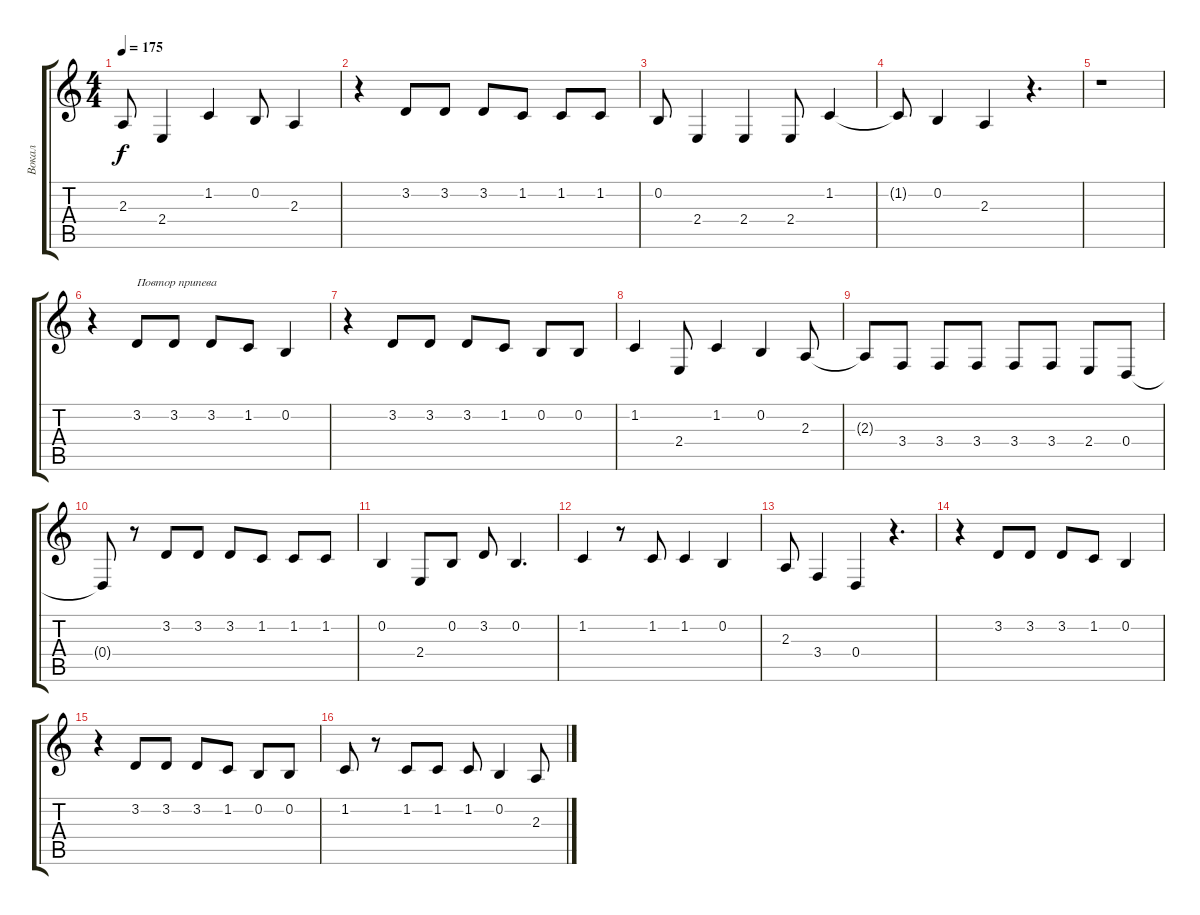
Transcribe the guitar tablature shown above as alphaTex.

\track ("Вокал" "Вокал") {instrument oboe}
\staff {score tabs}
\tuning (E4 B3 G3 D3 A2 E2) {hide}
\ts (4 4)
\tempo 175
\clef g2
\ks c
2.3{t}.8{dy f} 2.4.4 1.2.4 0.2.8 2.3.4 |
r.4 3.2.8 3.2.8 3.2.8 1.2.8 1.2.8 1.2.8 |
0.2.8 2.4.4 2.4.4 2.4.8 1.2.4 |
1.2{t}.8 0.2.4 2.3.4 r.4{d} |
r.1 |
r.4 3.2.8{txt "Повтор припева"} 3.2.8 3.2.8 1.2.8 0.2.4 |
r.4 3.2.8 3.2.8 3.2.8 1.2.8 0.2.8 0.2.8 |
1.2.4 2.4.8 1.2.4 0.2.4 2.3.8 |
2.3{t}.8 3.4.8 3.4.8 3.4.8 3.4.8 3.4.8 2.4.8 0.4.8 |
0.4{t}.8 r.8 3.2.8 3.2.8 3.2.8 1.2.8 1.2.8 1.2.8 |
0.2.4 2.4.8 0.2.8 3.2.8 0.2.4{d} |
1.2.4 r.8 1.2.8 1.2.4 0.2.4 |
2.3.8 3.4.4 0.4.4 r.4{d} |
r.4 3.2.8 3.2.8 3.2.8 1.2.8 0.2.4 |
r.4 3.2.8 3.2.8 3.2.8 1.2.8 0.2.8 0.2.8 |
1.2.8 r.8 1.2.8 1.2.8 1.2.8 0.2.4 2.3.8
